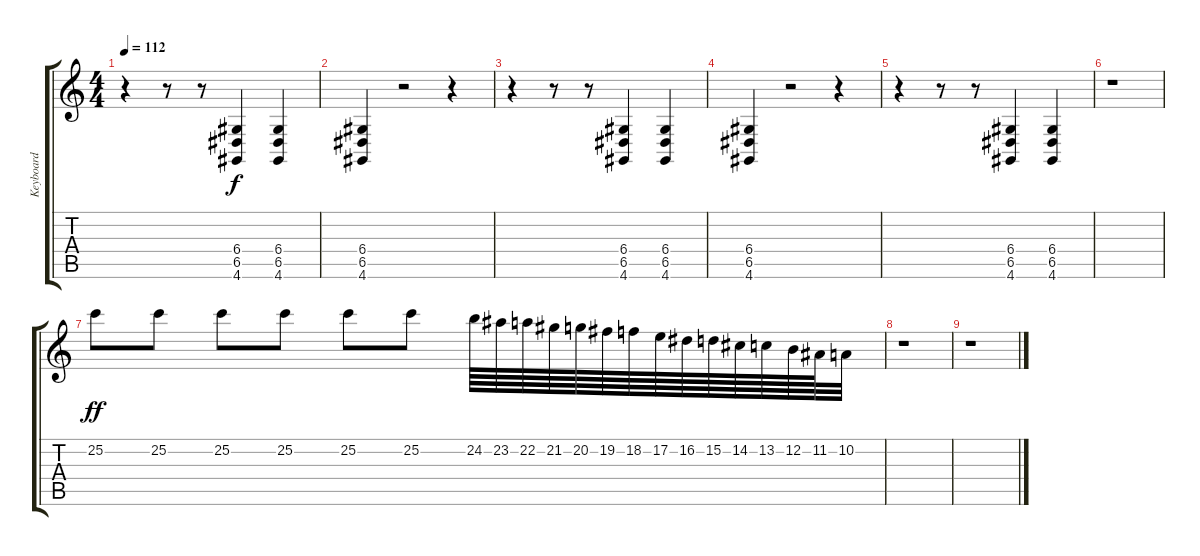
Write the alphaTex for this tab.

\track ("Keyboard" "Keyboard") {instrument acousticgrandpiano}
\staff {score tabs}
\tuning (E4 B3 G3 D3 A2 E2) {hide}
\ts (4 4)
\tempo 112
\clef g2
\ks c
r.4{dy f} r.8 r.8 (6.4 6.5 4.6).4 (6.4 6.5 4.6).4 |
(6.4 6.5 4.6).4 r.2 r.4 |
r.4 r.8 r.8 (6.4 6.5 4.6).4 (6.4 6.5 4.6).4 |
(6.4 6.5 4.6).4 r.2 r.4 |
r.4 r.8 r.8 (6.4 6.5 4.6).4 (6.4 6.5 4.6).4 |
r.1 |
25.2.8{dy ff} 25.2.8 25.2.8 25.2.8 25.2.8 25.2.8 24.2.64 23.2.64 22.2.64 21.2.64 20.2.64 19.2.64 18.2.64 17.2.64 16.2.64 15.2.64 14.2.64 13.2.64 12.2.64 11.2.64 10.2.32 |
r.1 |
r.1
